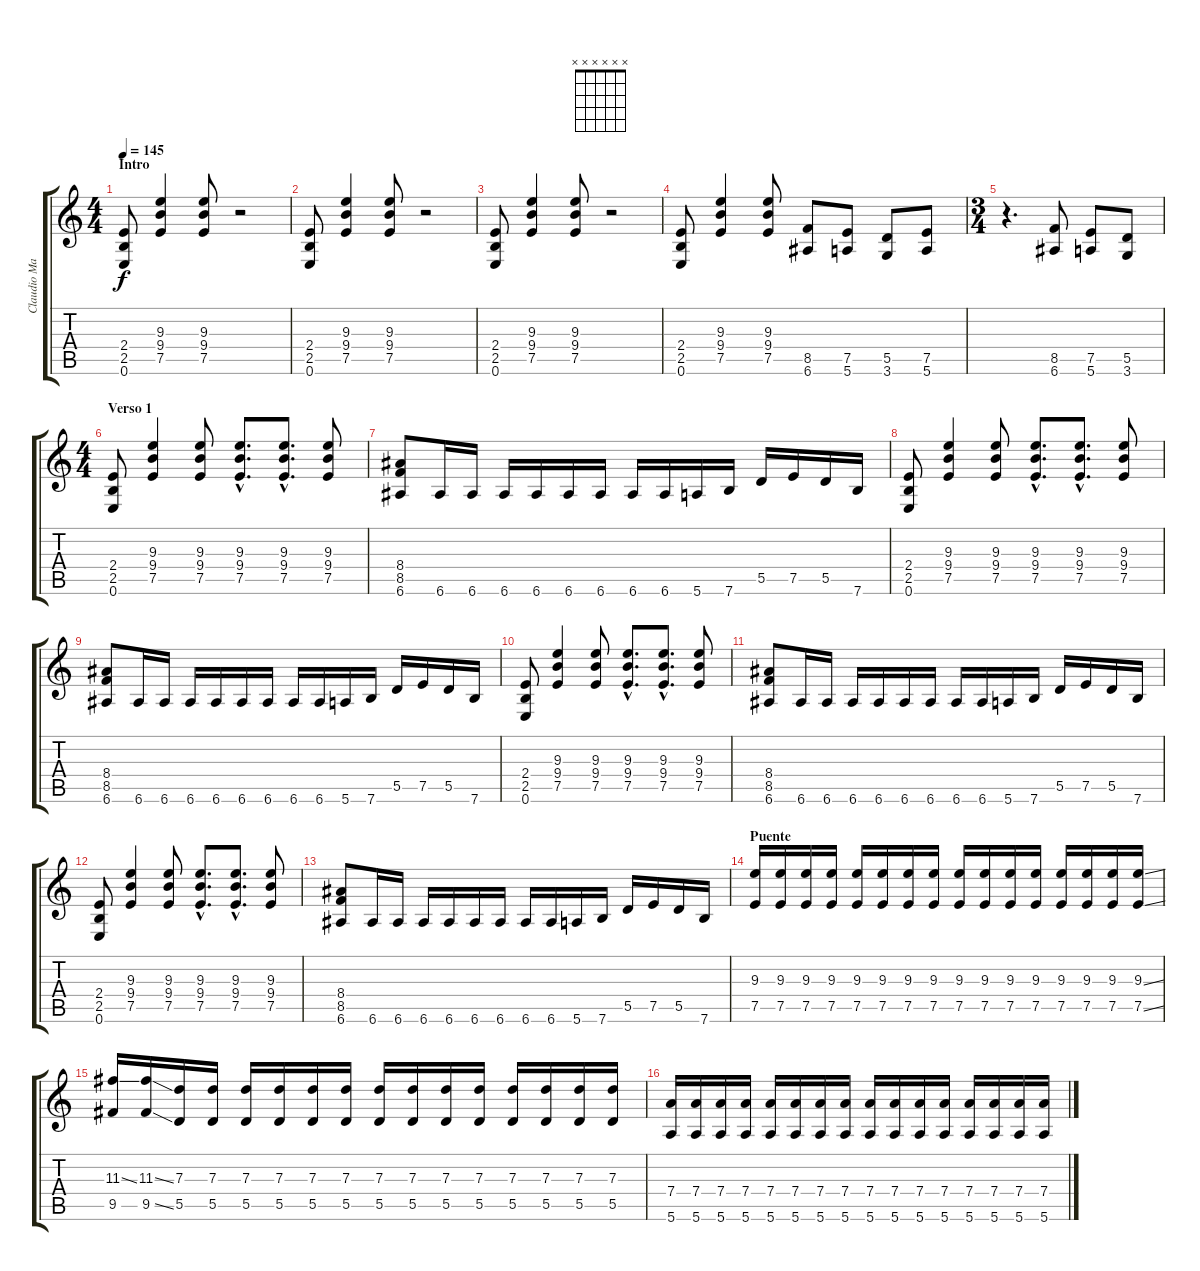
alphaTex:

\track ("Claudio Marciello (Gtr 1)" "Claudio Ma") {instrument distortionguitar}
\staff {score tabs}
\tuning (E4 B3 G3 D3 A2 E2) {hide}
\chord ("" x x x x x x) {firstfret 0}
\ts (4 4)
\section ("" "Intro")
\tempo 145
\clef g2
\ks c
(2.4 2.5 0.6).8{ch "" dy f instrument distortionguitar} (9.3 9.4 7.5).4 (9.3 9.4 7.5).8 r.2 |
(2.4 2.5 0.6).8 (9.3 9.4 7.5).4 (9.3 9.4 7.5).8 r.2 |
(2.4 2.5 0.6).8 (9.3 9.4 7.5).4 (9.3 9.4 7.5).8 r.2 |
(2.4 2.5 0.6).8 (9.3 9.4 7.5).4 (9.3 9.4 7.5).8 (8.5 6.6).8 (7.5 5.6).8 (5.5 3.6).8 (7.5 5.6).8 |
\ts (3 4)
r.4{d} (8.5 6.6).8 (7.5 5.6).8 (5.5 3.6).8 |
\ts (4 4)
\section ("" "Verso 1")
(2.4 2.5 0.6).8 (9.3 9.4 7.5).4 (9.3 9.4 7.5).8 (9.3{hac} 9.4{hac} 7.5{hac}).8{d} (9.3{hac} 9.4{hac} 7.5{hac}).8{d} (9.3 9.4 7.5).8 |
(8.4 8.5 6.6).8 6.6.16 6.6.16 6.6.16 6.6.16 6.6.16 6.6.16 6.6.16 6.6.16 5.6.16 7.6.16 5.5.16 7.5.16 5.5.16 7.6.16 |
(2.4 2.5 0.6).8 (9.3 9.4 7.5).4 (9.3 9.4 7.5).8 (9.3{hac} 9.4{hac} 7.5{hac}).8{d} (9.3{hac} 9.4{hac} 7.5{hac}).8{d} (9.3 9.4 7.5).8 |
(8.4 8.5 6.6).8 6.6.16 6.6.16 6.6.16 6.6.16 6.6.16 6.6.16 6.6.16 6.6.16 5.6.16 7.6.16 5.5.16 7.5.16 5.5.16 7.6.16 |
(2.4 2.5 0.6).8 (9.3 9.4 7.5).4 (9.3 9.4 7.5).8 (9.3{hac} 9.4{hac} 7.5{hac}).8{d} (9.3{hac} 9.4{hac} 7.5{hac}).8{d} (9.3 9.4 7.5).8 |
(8.4 8.5 6.6).8 6.6.16 6.6.16 6.6.16 6.6.16 6.6.16 6.6.16 6.6.16 6.6.16 5.6.16 7.6.16 5.5.16 7.5.16 5.5.16 7.6.16 |
(2.4 2.5 0.6).8 (9.3 9.4 7.5).4 (9.3 9.4 7.5).8 (9.3{hac} 9.4{hac} 7.5{hac}).8{d} (9.3{hac} 9.4{hac} 7.5{hac}).8{d} (9.3 9.4 7.5).8 |
(8.4 8.5 6.6).8 6.6.16 6.6.16 6.6.16 6.6.16 6.6.16 6.6.16 6.6.16 6.6.16 5.6.16 7.6.16 5.5.16 7.5.16 5.5.16 7.6.16 |
\section ("" "Puente")
(9.3 7.5).16 (9.3 7.5).16 (9.3 7.5).16 (9.3 7.5).16 (9.3 7.5).16 (9.3 7.5).16 (9.3 7.5).16 (9.3 7.5).16 (9.3 7.5).16 (9.3 7.5).16 (9.3 7.5).16 (9.3 7.5).16 (9.3 7.5).16 (9.3 7.5).16 (9.3 7.5).16 (9.3{ss} 7.5{ss}).16 |
(11.3{ss} 9.5).16 (11.3{ss} 9.5{ss}).16 (7.3 5.5).16 (7.3 5.5).16 (7.3 5.5).16 (7.3 5.5).16 (7.3 5.5).16 (7.3 5.5).16 (7.3 5.5).16 (7.3 5.5).16 (7.3 5.5).16 (7.3 5.5).16 (7.3 5.5).16 (7.3 5.5).16 (7.3 5.5).16 (7.3 5.5).16 |
(7.4 5.6).16 (7.4 5.6).16 (7.4 5.6).16 (7.4 5.6).16 (7.4 5.6).16 (7.4 5.6).16 (7.4 5.6).16 (7.4 5.6).16 (7.4 5.6).16 (7.4 5.6).16 (7.4 5.6).16 (7.4 5.6).16 (7.4 5.6).16 (7.4 5.6).16 (7.4 5.6).16 (7.4{ss} 5.6{ss}).16
